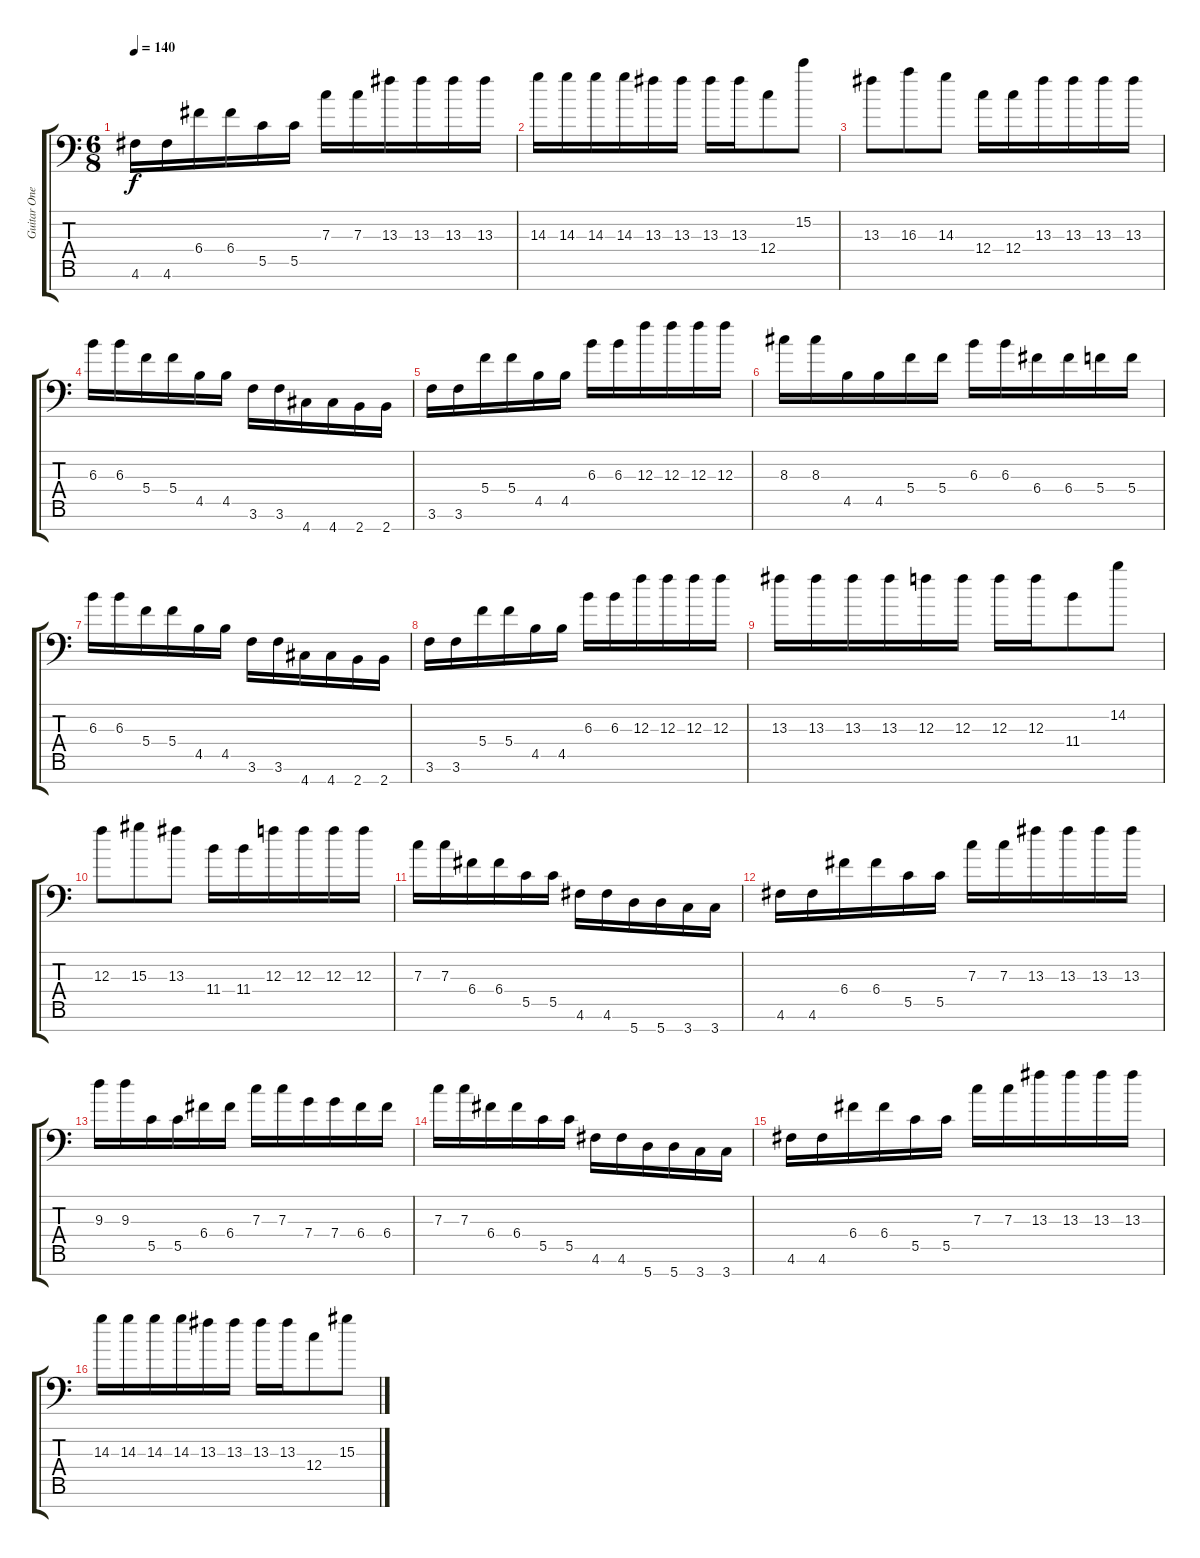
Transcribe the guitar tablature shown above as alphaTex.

\track ("Guitar One" "Guitar One") {instrument overdrivenguitar}
\staff {score tabs}
\tuning (D4 A3 F3 C3 G2 D2 A1) {hide}
\ts (6 8)
\tempo 140
\clef f4
\ks c
4.6.16{dy f} 4.6.16 6.4.16 6.4.16 5.5.16 5.5.16 7.3.16 7.3.16 13.3.16 13.3.16 13.3.16 13.3.16 |
14.3.16 14.3.16 14.3.16 14.3.16 13.3.16 13.3.16 13.3.16 13.3.16 12.4.8 15.2.8 |
13.3.8 16.3.8 14.3.8 12.4.16 12.4.16 13.3.16 13.3.16 13.3.16 13.3.16 |
6.3.16 6.3.16 5.4.16 5.4.16 4.5.16 4.5.16 3.6.16 3.6.16 4.7.16 4.7.16 2.7.16 2.7.16 |
3.6.16 3.6.16 5.4.16 5.4.16 4.5.16 4.5.16 6.3.16 6.3.16 12.3.16 12.3.16 12.3.16 12.3.16 |
8.3.16 8.3.16 4.5.16 4.5.16 5.4.16 5.4.16 6.3.16 6.3.16 6.4.16 6.4.16 5.4.16 5.4.16 |
6.3.16 6.3.16 5.4.16 5.4.16 4.5.16 4.5.16 3.6.16 3.6.16 4.7.16 4.7.16 2.7.16 2.7.16 |
3.6.16 3.6.16 5.4.16 5.4.16 4.5.16 4.5.16 6.3.16 6.3.16 12.3.16 12.3.16 12.3.16 12.3.16 |
13.3.16 13.3.16 13.3.16 13.3.16 12.3.16 12.3.16 12.3.16 12.3.16 11.4.8 14.2.8 |
12.3.8 15.3.8 13.3.8 11.4.16 11.4.16 12.3.16 12.3.16 12.3.16 12.3.16 |
7.3.16 7.3.16 6.4.16 6.4.16 5.5.16 5.5.16 4.6.16 4.6.16 5.7.16 5.7.16 3.7.16 3.7.16 |
4.6.16 4.6.16 6.4.16 6.4.16 5.5.16 5.5.16 7.3.16 7.3.16 13.3.16 13.3.16 13.3.16 13.3.16 |
9.3.16 9.3.16 5.5.16 5.5.16 6.4.16 6.4.16 7.3.16 7.3.16 7.4.16 7.4.16 6.4.16 6.4.16 |
7.3.16 7.3.16 6.4.16 6.4.16 5.5.16 5.5.16 4.6.16 4.6.16 5.7.16 5.7.16 3.7.16 3.7.16 |
4.6.16 4.6.16 6.4.16 6.4.16 5.5.16 5.5.16 7.3.16 7.3.16 13.3.16 13.3.16 13.3.16 13.3.16 |
14.3.16 14.3.16 14.3.16 14.3.16 13.3.16 13.3.16 13.3.16 13.3.16 12.4.8 15.3.8
